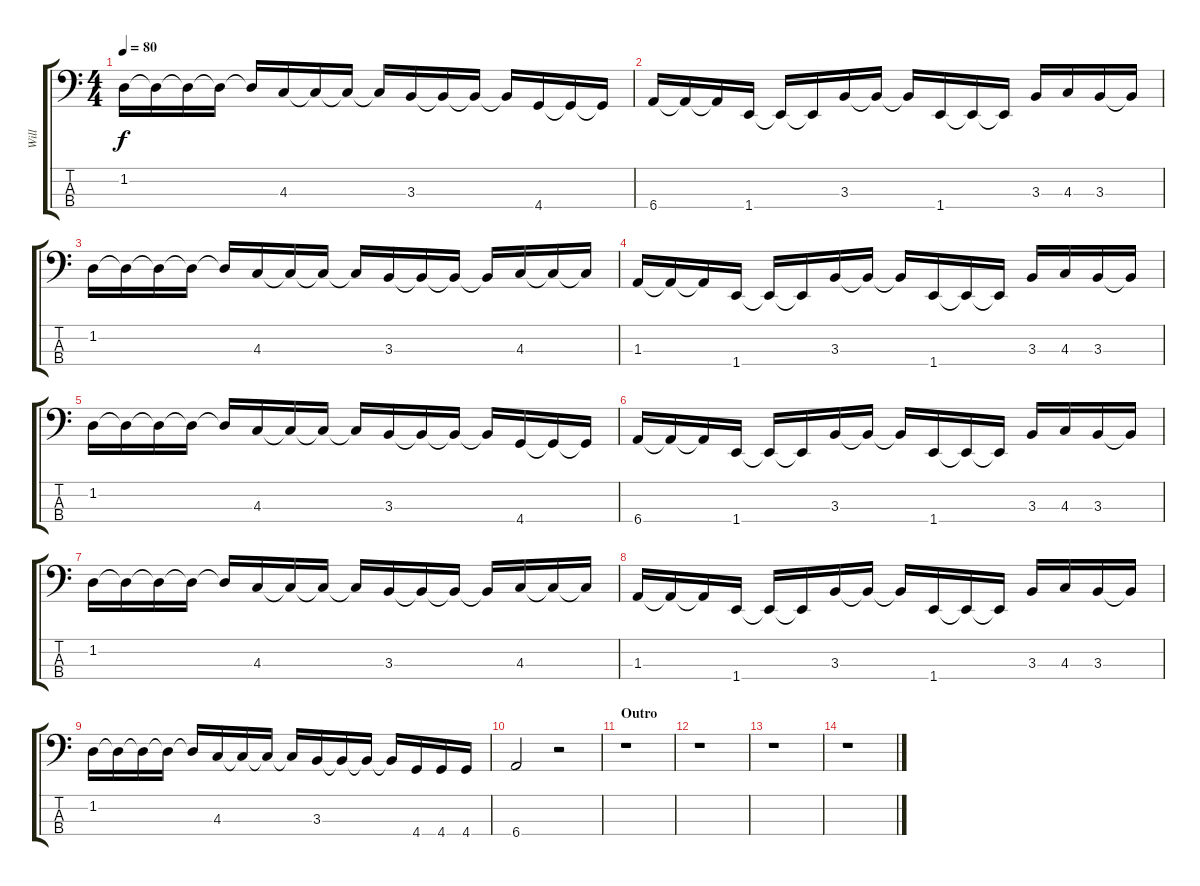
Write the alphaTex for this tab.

\track ("Will" "Will") {instrument electricbassfinger}
\staff {score tabs}
\tuning (Gb2 Db2 Ab1 Eb1) {hide}
\ts (4 4)
\tempo 80
\clef f4
\ks c
1.2.16{dy f} 1.2{t}.16 1.2{t}.16 1.2{t}.16 1.2{t}.16 4.3.16 4.3{t}.16 4.3{t}.16 4.3{t}.16 3.3.16 3.3{t}.16 3.3{t}.16 3.3{t}.16 4.4.16 4.4{t}.16 4.4{t}.16 |
6.4.16 6.4{t}.16 6.4{t}.16 1.4.16 1.4{t}.16 1.4{t}.16 3.3.16 3.3{t}.16 3.3{t}.16 1.4.16 1.4{t}.16 1.4{t}.16 3.3.16 4.3.16 3.3.16 3.3{t}.16 |
1.2.16 1.2{t}.16 1.2{t}.16 1.2{t}.16 1.2{t}.16 4.3.16 4.3{t}.16 4.3{t}.16 4.3{t}.16 3.3.16 3.3{t}.16 3.3{t}.16 3.3{t}.16 4.3.16 4.3{t}.16 4.3{t}.16 |
1.3.16 1.3{t}.16 1.3{t}.16 1.4.16 1.4{t}.16 1.4{t}.16 3.3.16 3.3{t}.16 3.3{t}.16 1.4.16 1.4{t}.16 1.4{t}.16 3.3.16 4.3.16 3.3.16 3.3{t}.16 |
1.2.16 1.2{t}.16 1.2{t}.16 1.2{t}.16 1.2{t}.16 4.3.16 4.3{t}.16 4.3{t}.16 4.3{t}.16 3.3.16 3.3{t}.16 3.3{t}.16 3.3{t}.16 4.4.16 4.4{t}.16 4.4{t}.16 |
6.4.16 6.4{t}.16 6.4{t}.16 1.4.16 1.4{t}.16 1.4{t}.16 3.3.16 3.3{t}.16 3.3{t}.16 1.4.16 1.4{t}.16 1.4{t}.16 3.3.16 4.3.16 3.3.16 3.3{t}.16 |
1.2.16 1.2{t}.16 1.2{t}.16 1.2{t}.16 1.2{t}.16 4.3.16 4.3{t}.16 4.3{t}.16 4.3{t}.16 3.3.16 3.3{t}.16 3.3{t}.16 3.3{t}.16 4.3.16 4.3{t}.16 4.3{t}.16 |
1.3.16 1.3{t}.16 1.3{t}.16 1.4.16 1.4{t}.16 1.4{t}.16 3.3.16 3.3{t}.16 3.3{t}.16 1.4.16 1.4{t}.16 1.4{t}.16 3.3.16 4.3.16 3.3.16 3.3{t}.16 |
1.2.16 1.2{t}.16 1.2{t}.16 1.2{t}.16 1.2{t}.16 4.3.16 4.3{t}.16 4.3{t}.16 4.3{t}.16 3.3.16 3.3{t}.16 3.3{t}.16 3.3{t}.16 4.4.16 4.4.16 4.4.16 |
6.4.2 r.2 |
\section ("" "Outro")
r.1 |
r.1 |
r.1 |
r.1
